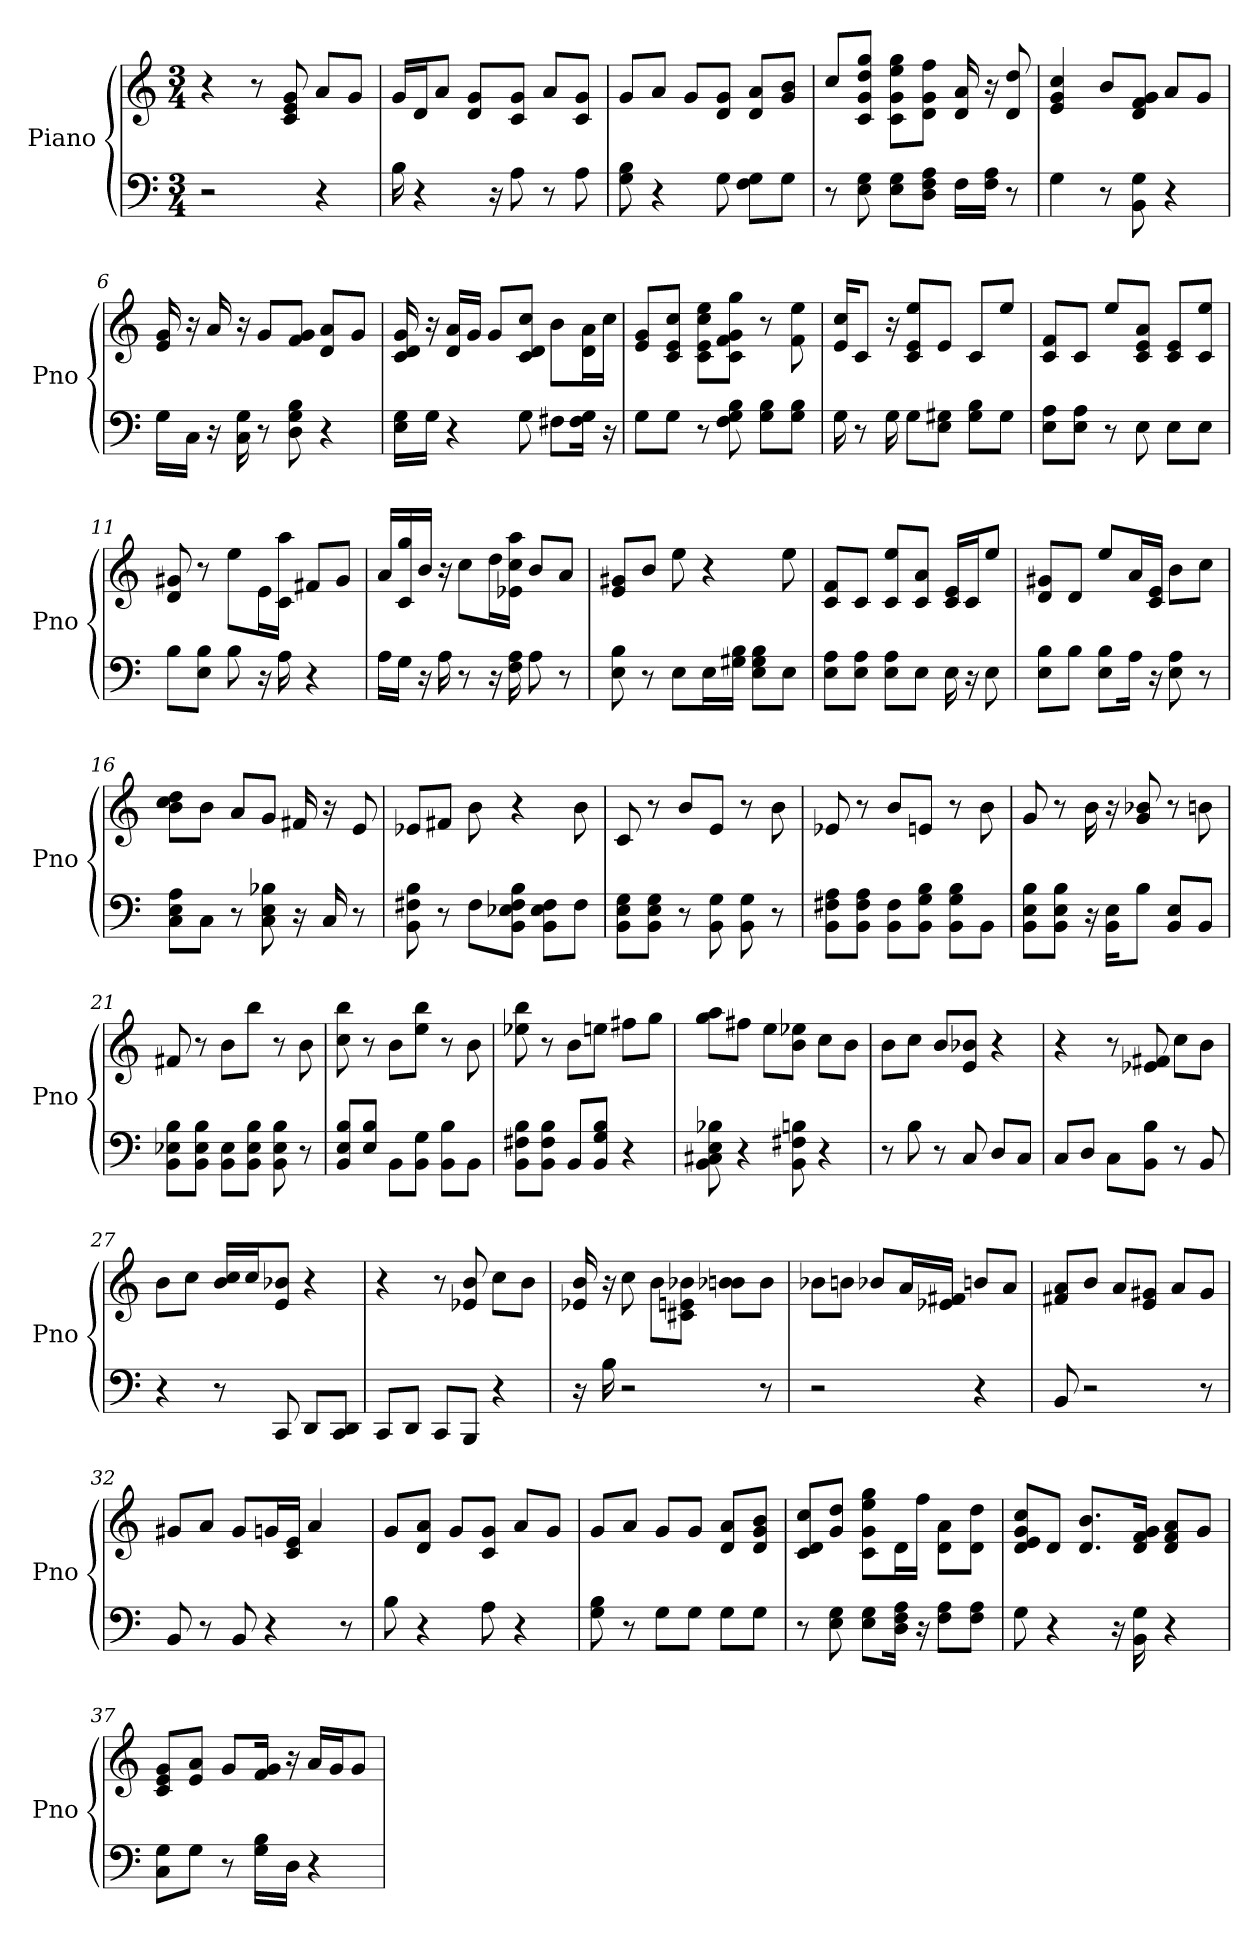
**kern	**kern
*part1	*part1
*staff2	*staff1
*I"Piano	*
*I'Pno	*
*clefF4	*clefG2
*k[]	*k[]
*C:	*C:
*M3/4	*M3/4
*MM187	*MM187
=1	=1
2r	4r
.	8r
.	8g 8e 8c
4r	8a/L
.	8g/J
=2	=2
16B	16g/LL
4r	16d/J
.	8a/J
.	8g/ 8d/L
16r	.
8A	8g/ 8c/J
8r	8a/L
8A	8g/ 8c/J
=3	=3
8B 8G	8g/L
4r	8a/J
.	8g/L
8G	8g/ 8d/J
8F\ 8G\L	8a/ 8d/L
8G\J	8b/ 8g/J
=4	=4
8r	8cc/L
8E 8G	8gg/ 8dd/ 8g/ 8c/J
8E\ 8G\L	8ee\ 8c\ 8gg\ 8g\L
8D\ 8F\ 8A\J	8ff\ 8d\ 8g\J
16F\LL	16d 16a
16F\ 16A\JJ	16r
8r	8dd 8d
=5	=5
4G	4g 4cc 4e
8r	8b/L
8BB 8G	8g/ 8f/ 8d/J
4r	8a/L
.	8g/J
=6	=6
16G\LL	16e 16g
16C\JJ	16r
16r	16a
16C 16G	16r
8r	8g/L
8G 8B 8D	8f/ 8g/J
4r	8a/ 8d/L
.	8g/J
=7	=7
16E\ 16G\LL	16g 16c 16d
16G\JJ	16r
4r	16a/ 16d/LL
.	16g/JJ
.	8g/L
8G	8cc/ 8c/ 8d/J
8F#\L	8b\L
16F#\ 16G\Jk	16d\ 16a\L
16r	16cc\JJ
=8	=8
8G\L	8g/ 8e/L
8G\J	8cc/ 8c/ 8e/J
8r	8ee\ 8cc\ 8c\ 8e\L
8G 8B 8F	8g\ 8f\ 8c\ 8gg\J
8G\ 8B\L	8r
8B\ 8G\J	8ee 8f
=9	=9
16G	16e/ 16cc/KL
8r	8c/J
16G	16r
8G\L	8e/ 8ee/ 8c/L
8G#\ 8E\J	8e/J
8G#\ 8B\L	8c/L
8G#\J	8ee/J
=10	=10
8A\ 8E\L	8c/ 8f/L
8A\ 8E\J	8c/J
8r	8ee/L
8E	8c/ 8a/ 8e/J
8E\L	8e/ 8c/L
8E\J	8c/ 8ee/J
=11	=11
8B\L	8g# 8d
8E\ 8B\J	8r
8B	8ee\L
16r	16e\L
16A	16c\ 16aa\JJ
4r	8f#/L
.	8g#/J
=12	=12
16A\LL	16a/LL
16G\JJ	16c/ 16gg/
16r	16b/JJ
16A	16r
8r	8cc\L
16r	16dd\L
16A 16F	16aa\ 16e-\ 16cc\JJ
8A	8b/L
8r	8a/J
=13	=13
8B 8E	8e/ 8g#/L
8r	8b/J
8E\L	8ee
16E\L	4r
16B\ 16G#\JJ	.
8B\ 8G#\ 8E\L	.
8E\J	8ee
=14	=14
8E\ 8A\L	8c/ 8f/L
8E\ 8A\J	8c/J
8E\ 8A\L	8c/ 8ee/L
8E\J	8a/ 8c/J
16E	16e/ 16c/LL
16r	16c/J
8E	8ee/J
=15	=15
8B\ 8E\L	8d/ 8g#/L
8B\J	8d/J
8B\ 8E\L	8ee/L
16A\Jk	16a/L
16r	16e/ 16c/JJ
8E 8A	8b\L
8r	8cc\J
=16	=16
8A\ 8E\ 8C\L	8dd\ 8b\ 8cc\L
8C\J	8b\J
8r	8a/L
8C 8E 8B-	8g/J
16r	16f#
16C	16r
8r	8e
=17	=17
8F# 8BB 8B	8e-/L
8r	8f#/J
8F#\L	8b
8F#\ 8BB\ 8B\ 8E-\J	4r
8F#\ 8E-\ 8BB\L	.
8F#\J	8b
=18	=18
8G\ 8E\ 8BB\L	8c
8G\ 8E\ 8BB\J	8r
8r	8b/L
8G 8BB	8e/J
8G 8BB	8r
8r	8b
=19	=19
8A\ 8BB\ 8F#\L	8e-
8BB\ 8F#\ 8A\J	8r
8BB\ 8F#\L	8b/L
8BB\ 8B\ 8G\J	8e/J
8B\ 8BB\ 8G\L	8r
8BB\J	8b
=20	=20
8B\ 8BB\ 8E\L	8g
8E\ 8BB\ 8B\J	8r
16r	16b
16E\ 16BB\KL	16r
8B\J	8g 8b-
8BB/ 8E/L	8r
8BB/J	8b
=21	=21
8E-\ 8BB\ 8B\L	8f#
8E-\ 8BB\ 8B\J	8r
8E-\ 8BB\L	8b\L
8E-\ 8BB\ 8B\J	8bb\J
8E- 8BB 8B	8r
8r	8b
=22	=22
8BB/ 8E/ 8B/L	8cc 8bb
8B/ 8E/J	8r
8BB\L	8b\L
8BB\ 8G\J	8bb\ 8ee\J
8B\ 8BB\L	8r
8BB\J	8b
=23	=23
8B\ 8BB\ 8F#\L	8bb 8ee-
8B\ 8BB\ 8F#\J	8r
8BB/L	8b\L
8B/ 8G/ 8BB/J	8ee\J
4r	8ff#\L
.	8gg\J
=24	=24
8B- 8C# 8BB 8E	8gg\ 8aa\L
4r	8ff#\J
.	8ee\L
8F# 8BB 8B	8ee-\ 8b\J
4r	8cc\L
.	8b\J
=25	=25
8r	8b\L
8B	8cc\J
8r	8b/L
8C	8b-/ 8e/J
8D/L	4r
8C/J	.
=26	=26
8C/L	4r
8D/J	.
8C\L	8r
8BB\ 8B\J	8e- 8f#
8r	8cc\L
8BB	8b\J
=27	=27
4r	8b\L
.	8cc\J
8r	16cc/ 16b/LL
.	16cc/J
8CC	8b-/ 8e/J
8DD/L	4r
8DD/ 8CC/J	.
=28	=28
8CC/L	4r
8DD/J	.
8CC/L	8r
8BBB/J	8b 8e-
4r	8cc\L
.	8b\J
=29	=29
16r	16b 16e-
16B	16r
2r	8cc
.	8b\L
.	8e\ 8c#\ 8b-\J
.	8b\ 8b-\L
8r	8b-\J
=30	=30
2r	8b-\L
.	8b\J
.	8b-/L
.	16a/L
.	16f#/ 16e-/JJ
4r	8b/L
.	8a/J
=31	=31
8BB	8a/ 8f#/L
2r	8b/J
.	8a/L
.	8g#/ 8e/J
.	8a/L
8r	8g#/J
=32	=32
8BB	8g#/L
8r	8a/J
8BB	8g#/L
4r	16g/L
.	16e/ 16c/JJ
.	4a
8r	.
=33	=33
8B	8g/L
4r	8a/ 8d/J
.	8g/L
8A	8g/ 8c/J
4r	8a/L
.	8g/J
=34	=34
8B 8G	8g/L
8r	8a/J
8G\L	8g/L
8G\J	8g/J
8G\L	8a/ 8d/L
8G\J	8g/ 8b/ 8d/J
=35	=35
8r	8d/ 8c/ 8cc/L
8E 8G	8dd/ 8g/J
8E\ 8G\L	8g\ 8ee\ 8gg\ 8c\L
16A\ 16F\ 16D\Jk	16d\L
16r	16ff\JJ
8A\ 8F\L	8a\ 8d\L
8A\ 8F\J	8d\ 8dd\J
=36	=36
8G	8d/ 8e/ 8cc/ 8g/L
4r	8d/J
.	8.d/ 8.b/L
16r	.
16BB 16G	16d/ 16f/ 16g/Jk
4r	8d/ 8a/ 8f/L
.	8g/J
=37	=37
8C\ 8G\L	8e/ 8g/ 8c/L
8G\J	8a/ 8e/J
8r	8g/L
16B\ 16G\LL	16g/ 16f/Jk
16D\JJ	16r
4r	16a/LL
.	16g/J
.	8g/J
=	=
*-	*-
